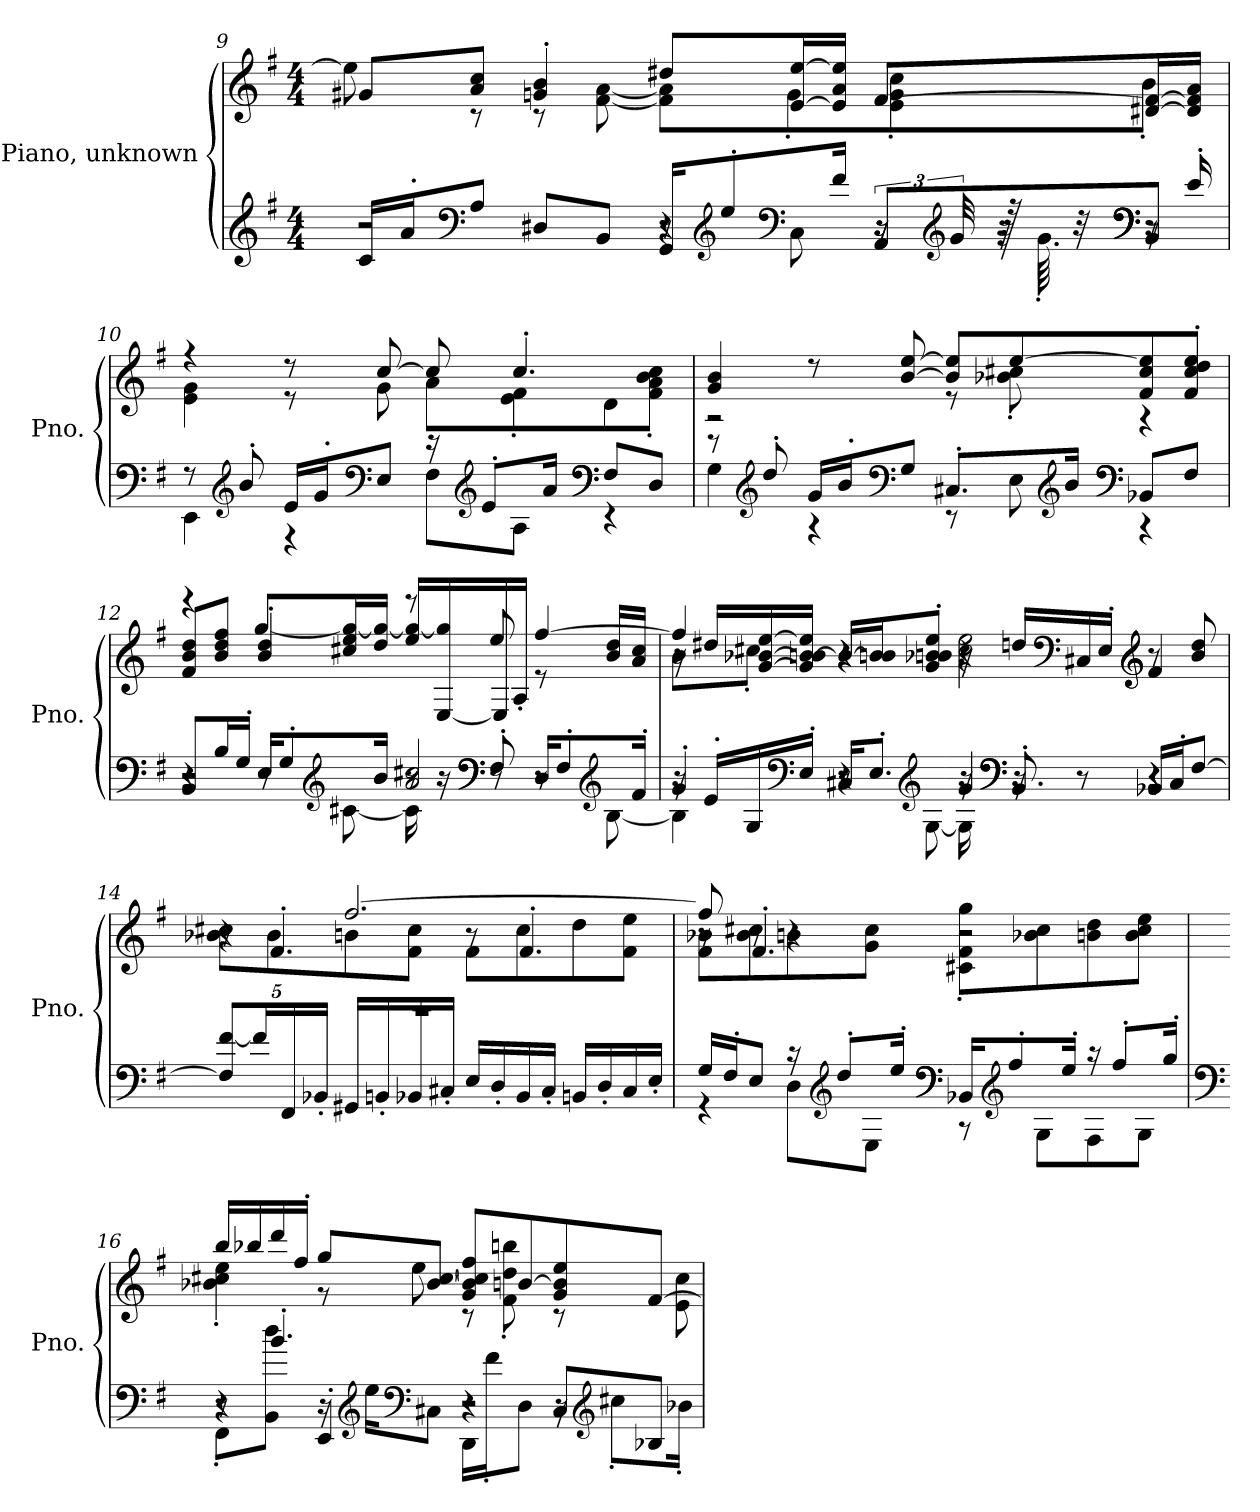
**kern	**kern
*part1	*part1
*staff2	*staff1
*I"Piano, unknown	*
*I'Pno.	*
!!LO:LB:g=z
*clefG2	*clefG2
*k[f#]	*k[f#]
*M4/4	*M4/4
=9	=9
*^	*^
*	*^	*	*
16c/LL	2r	2r	8g#X/L	8ee\]
16a'/J	.	.	.	.
*clefF4	*	*	*	*
8A/J	.	.	8a/ 8cc/J	8r
8D#X/L	.	.	4gn/' 4b/'	8r
8BB/J	.	.	.	[8f#\ [8a\
16GG/KL	8r	4r	8dd#X/L	8f#\] 8a\]L
*clefG2	*	*	*	*
8ee'/	.	.	.	.
*clefF4	*	*	*	*
.	8C\	.	[16e/ [16ee/L	8g'\
16f#/Jk	.	.	16e/] 16a/ 16ee/]JJ	.
24r	16r	8AA/L	[8f#/L	8e\' 8g\' 8cc\'
*clefG2	*	*	*	*
48g'/	.	.	.	.
16r	128r	.	.	.
.	64.g'\	.	.	.
.	32r	.	.	.
*clefF4	*	*	*	*
16r	8r	8BB/J	[16d#X/ 16f#/_L	8b'\J
16e'/	.	.	16d#/] 16f#/] 16a/JJ	.
*	*v	*v	*	*
!!LO:PB:g=z	!!
=10	=10	=10	=10
8r	4EE\	4r	4e\ 4g\
*clefG2	*	*	*
8b'/	.	.	.
16e/LL	4r	8r	8r
16g'/J	.	.	.
*clefF4	*	*	*
8E/J	.	[8cc/	8g\
16r	8F#\L	8cc/]	8a\L
*clefG2	*	*	*
8e'/L	.	.	.
.	8A\J	4.cc'/	8e\' 8f#\'
16a/Jk	.	.	.
*clefF4	*	*	*
8F#/L	4r	.	8d\
8D/J	.	.	8f#\' 8a\' 8b\' 8cc\'J
=11	=11	=11	=11
8r	4G\	4g/ 4b/	2r
*clefG2	*	*	*
8dd'/	.	.	.
16g/LL	4r	8r	.
16b'/J	.	.	.
*clefF4	*	*	*
8G/J	.	[8b/ [8ee/	.
8.C#X'/L	8r	8b/] 8ee/]L	8r
.	8E\	[8ee/	8b-X\' 8cc#X\'
*clefG2	*	*	*
16b/Jk	.	.	.
*clefF4	*	*	*
8BB-X/L	4r	8f#/ 8cc#/ 8ee/]	4r
8F#/J	.	8f#/' 8cc#/' 8dd/' 8ee/'J	.
!!LO:LB:g=z	!!
=12	=12	=12	=12
*	*^	*	*
2r	4r	8BB/L	4r	8f#/ 8b/ 8dd/L
.	.	16B/L	.	8b/ 8dd/ 8ff#/J
.	.	16G'/JJ	.	.
.	8r	16E/KL	4b/' 4dd/'	[8gg/L
.	.	8G'/	.	.
*clefG2	*	*	*	*
.	[8c#X\	.	.	16cc#X/ 16ee/ 16gg/_L
.	.	16b/Jk	.	16dd/ 16gg/_JJ
2a/ 2cc#X/	16c#\]	8r	8r	16ee/ 16gg/_LL
.	16r	.	.	[16E/ 16gg/]
*clefF4	*	*	*	*
.	8r	8F#'/	8ee/	16E/]
.	.	.	.	16A'/JJ
.	8r	16D/KL	[4ff#/	8r
.	.	8F#'/	.	.
*clefG2	*	*	*	*
.	[8B\	.	.	16b/ 16dd/LL
.	.	16f#'/Jk	.	16a/ 16cc#/JJ
!!LO:LB:g=z
=13	=13	=13	=13	=13
*	*	*	*	*^
4g'/	4B\]	16r	4ff#/]	8b\L	16r
.	.	16e'/LL	.	.	16dd#X/LL
.	.	16G/	.	8cc#X'\J	[16g/ [16b-X/ [16ee/
*clefF4	*	*	*	*	*
.	.	16E'/JJ	.	.	16g/] 16b-/_ 16bn/ 16ee/]JJ
4r	8r	16C#X/KL	4r	4r	16b-/LL_
.	.	8.E'/J	.	.	16b-/] 16bn/J
*clefG2	*	*	*	*	*
.	[8G\	.	.	.	8g/' 8b-X/' 8bn/' 8ee/'J
4g/	16G\]	16r	4r	2cc#\ 2ee\	16r
*clefF4	*	*	*	*	*
.	16r	8.BB'/	.	.	16ddn/LL
*	*	*	*clefF4	*	*
.	8r	.	.	.	16C#X/
.	.	.	.	.	16E'/JJ
*	*	*	*clefG2	*	*
4r	4r	16BB-X/LL	4f#/	.	8r
.	.	16C#'/J	.	.	.
.	.	[8F#/J	.	.	8b/ 8dd/
*	*v	*v	*	*	*
!!LO:LB:g=z	!!	!!
=14	=14	=14	=14	=14
*	*Xbrackettup	*	*	*
1r	10F#/] [10f#/L	4r	8b-X\ 8cc#X\L	8r
.	20f#/L]	.	.	.
.	.	.	8b-\	4.f#'/
.	20FF#/	.	.	.
.	20BB-X'/JJ	.	.	.
.	16GG#X/LL	[2.ff#/	8bn\	.
.	16BBn'/	.	.	.
.	16BB-X/	.	8f#\ 8cc#\J	.
.	16C#X'/JJ	.	.	.
.	16E/LL	.	8f#\L	8r
.	16D'/	.	.	.
.	16BB-/	.	8cc#\	4.f#'/
.	16C#'/JJ	.	.	.
.	16BBn/LL	.	8dd\	.
.	16D'/	.	.	.
.	16C#/	.	8f#\ 8ee\J	.
.	16E'/JJ	.	.	.
!!LO:LB:g=z	!!	!!
=15	=15	=15	=15	=15
16G/LL	4r	8ff#/]	8f#\ 8b-X\L	8r
16F#'/J	.	.	.	.
8E/J	.	8r	8b-\ 8cc#X\	4.f#'/
16r	8D\L	4r	8bn\	.
*clefG2	*	*	*	*
8dd'/L	.	.	.	.
.	8E\J	.	8g\ 8cc#\J	.
16ee'/Jk	.	.	.	.
*clefF4	*	*	*	*
16BB-X/KL	8r	2r	8c#X\' 8f#\' 8gg\'L	2r
*clefG2	*	*	*	*
8ff#'/	.	.	.	.
.	8G\L	.	8b-X\ 8cc#\	.
16ee'/Jk	.	.	.	.
16r	8F#\	.	8bn\ 8dd\	.
8ff#'/L	.	.	.	.
.	8G\J	.	8b\ 8cc#\ 8ee\J	.
16gg'/Jk	.	.	.	.
*v	*v	*	*	*
*	*v	*v	*v
!!LO:LB:g=z
=16	=16
*clefF4	*
*^	*^
*	*^	*	*
8r	8FF#'\L	4r	16bb/LL	4b-X\' 4cc#X\' 4ee\'
.	.	.	16bb-X/	.
4.b'/	8BB\ 8dd\J	.	16ddd/	.
.	.	.	16ff#'/JJ	.
.	16r	4EE'/	8gg/L	8r
*clefG2	*	*	*	*
.	16ee\KL	.	.	.
*clefF4	*	*	*	*
.	8C#X\J	.	[8b-/ [8cc#/J	8ee\
2r	16DD\LL	4r	8g/ 8b-/] 8cc#/] 8ff#/L	8r
.	16f#'\J	.	.	.
.	8D\J	.	[8bn/	8f#\' 8dd\' 8bbn\'
.	16r	8C#/L	8g/ 8b/] 8ee/	8r
*clefG2	*	*	*	*
.	8cc#X'\L	.	.	.
.	.	8B-X/J	[8f#/J	8e\ 8cc#\
.	16b-X'\Jk	.	.	.
*v	*v	*v	*	*
*	*v	*v
=	=
*-	*-
